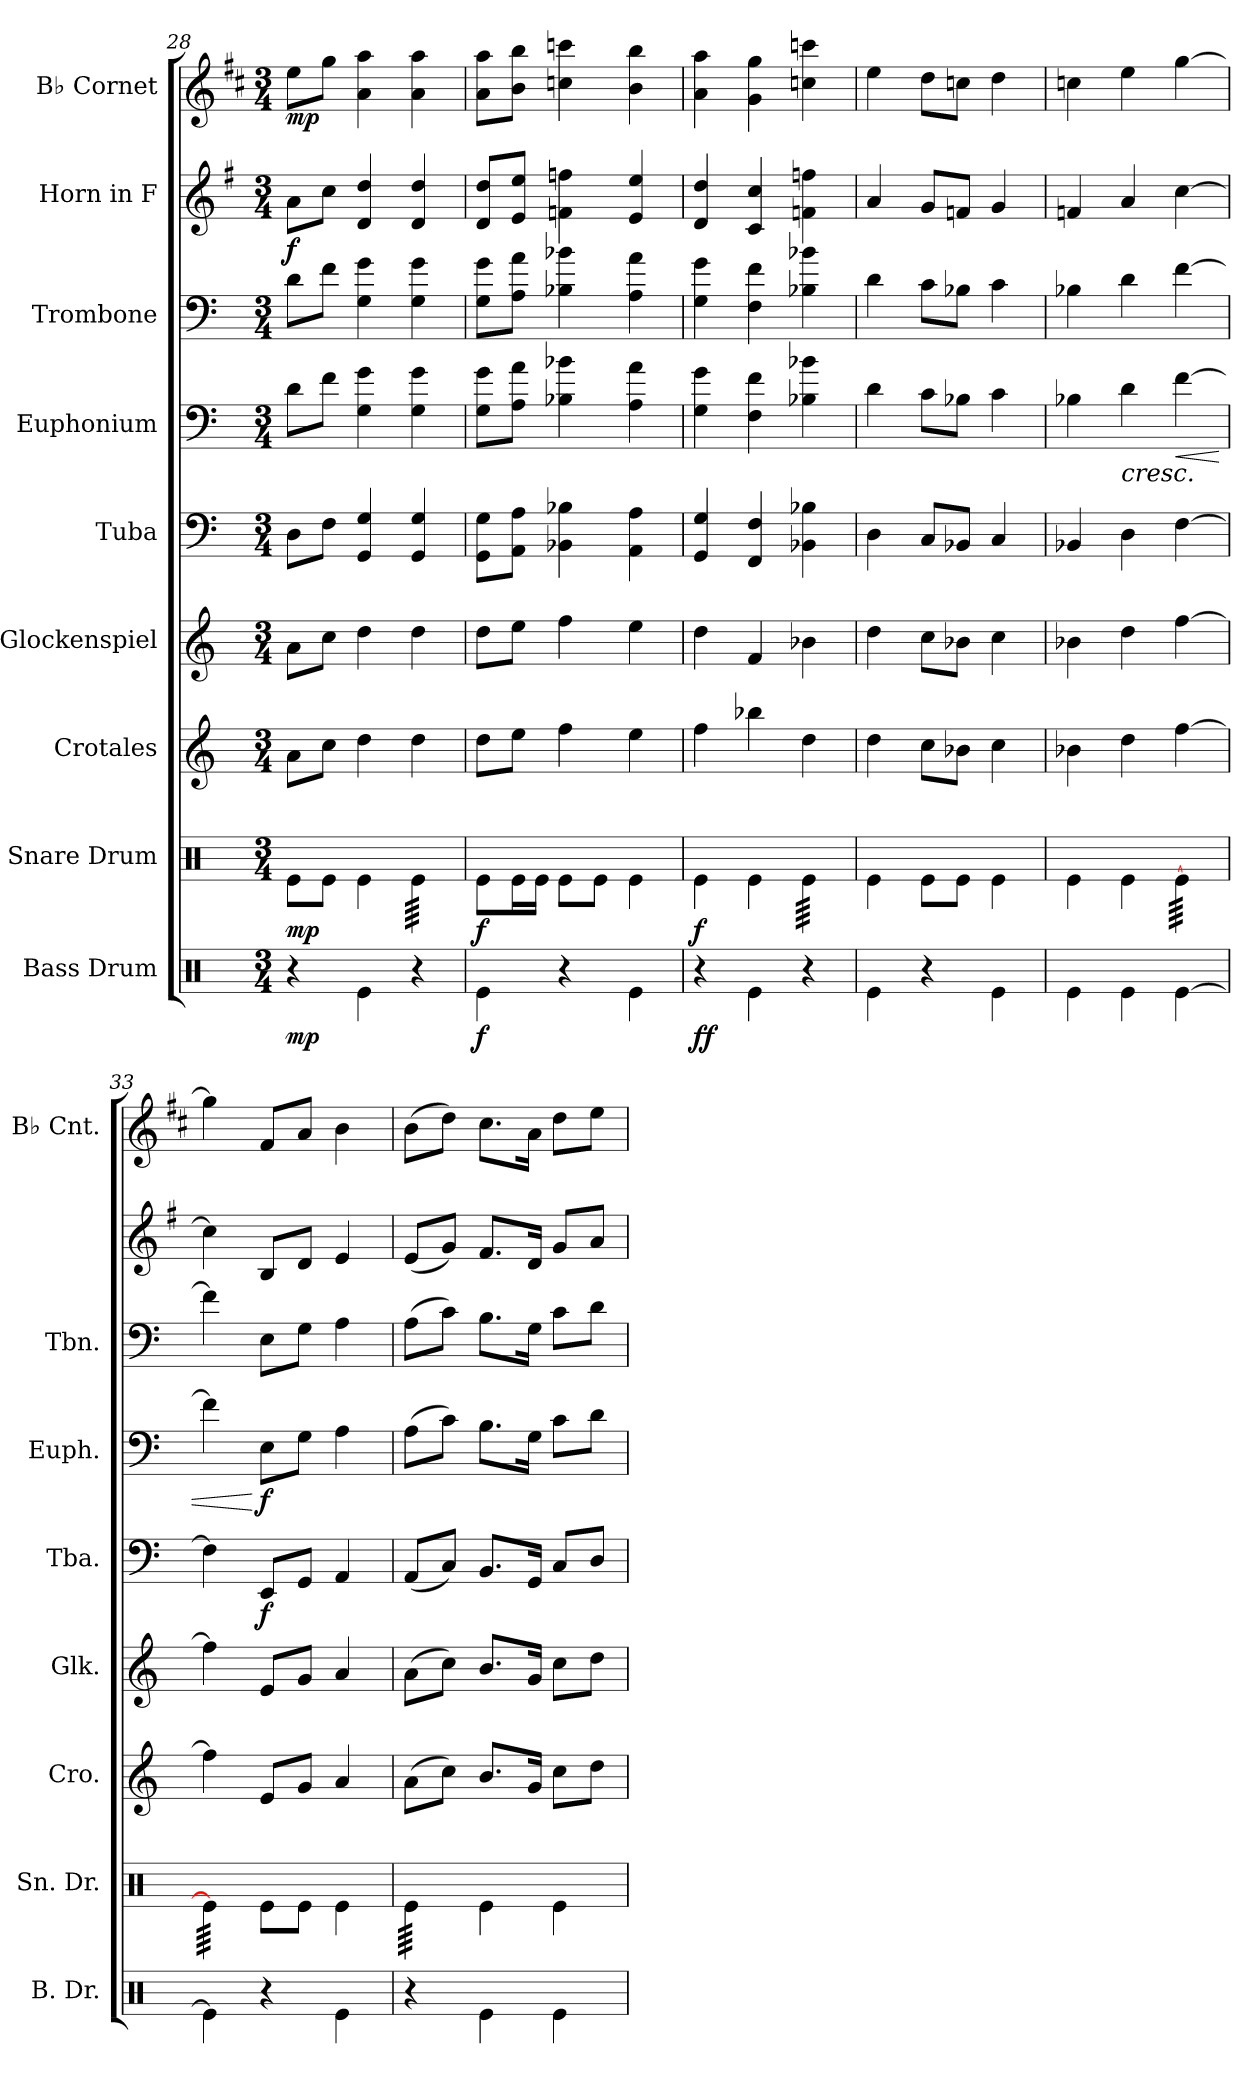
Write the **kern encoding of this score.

**kern	**dynam	**kern	**dynam	**kern	**kern	**kern	**dynam	**kern	**dynam	**kern	**kern	**dynam	**kern	**dynam
*part9	*part9	*part8	*part8	*part7	*part6	*part5	*part5	*part4	*part4	*part3	*part2	*part2	*part1	*part1
*staff9	*staff9	*staff8	*staff8	*staff7	*staff6	*staff5	*staff5	*staff4	*staff4	*staff3	*staff2	*staff2	*staff1	*staff1
*I"Bass Drum	*	*I"Snare Drum	*	*I"Crotales	*I"Glockenspiel	*I"Tuba	*	*I"Euphonium	*	*I"Trombone	*I"Horn in F	*	*I"B♭ Cornet	*
*I'B. Dr.	*	*I'Sn. Dr.	*	*I'Cro.	*I'Glk.	*I'Tba.	*	*I'Euph.	*	*I'Tbn.	*	*	*I'B♭ Cnt.	*
*clefX	*	*clefX	*	*clefG2	*clefG2	*clefF4	*	*clefF4	*	*clefF4	*clefG2	*	*clefG2	*
*	*	*	*	*ITrd-14c-24	*ITrd-14c-24	*	*	*	*	*	*ITrd4c7	*	*ITrd1c2	*
*k[]	*	*k[]	*	*k[]	*k[]	*k[]	*	*k[]	*	*k[]	*k[]	*	*k[]	*
*M3/4	*	*M3/4	*	*M3/4	*M3/4	*M3/4	*	*M3/4	*	*M3/4	*M3/4	*	*M3/4	*
=28	=28	=28	=28	=28	=28	=28	=28	=28	=28	=28	=28	=28	=28	=28
!	!LO:DY:b	!	!LO:DY:b	!	!	!	!	!	!	!	!	!LO:DY:b	!	!LO:DY:b
4r	mp	8Re\L	mp	8aaa\L	8aaa\L	8D\L	.	8d\L	.	8d\L	8d\L	f	8dd\L	mp
.	.	8Re\J	.	8cccc\J	8cccc\J	8F\J	.	8f\J	.	8f\J	8f\J	.	8ff\J	.
4Re\	.	4Re\	.	4dddd\	4dddd\	4GG/ 4G/	.	4G\ 4g\	.	4G\ 4g\	4G/ 4g/	.	4g\ 4gg\	.
*	*	*tremolo	*	*	*	*	*	*	*	*	*	*	*	*
4r	.	64Re\LLLL	.	4dddd\	4dddd\	4GG/ 4G/	.	4G\ 4g\	.	4G\ 4g\	4G/ 4g/	.	4g\ 4gg\	.
.	.	64Re\	.	.	.	.	.	.	.	.	.	.	.	.
.	.	64Re\	.	.	.	.	.	.	.	.	.	.	.	.
.	.	64Re\	.	.	.	.	.	.	.	.	.	.	.	.
.	.	64Re\	.	.	.	.	.	.	.	.	.	.	.	.
.	.	64Re\	.	.	.	.	.	.	.	.	.	.	.	.
.	.	64Re\	.	.	.	.	.	.	.	.	.	.	.	.
.	.	64Re\	.	.	.	.	.	.	.	.	.	.	.	.
.	.	64Re\	.	.	.	.	.	.	.	.	.	.	.	.
.	.	64Re\	.	.	.	.	.	.	.	.	.	.	.	.
.	.	64Re\	.	.	.	.	.	.	.	.	.	.	.	.
.	.	64Re\	.	.	.	.	.	.	.	.	.	.	.	.
.	.	64Re\	.	.	.	.	.	.	.	.	.	.	.	.
.	.	64Re\	.	.	.	.	.	.	.	.	.	.	.	.
.	.	64Re\	.	.	.	.	.	.	.	.	.	.	.	.
.	.	64Re\JJJJ	.	.	.	.	.	.	.	.	.	.	.	.
*	*	*Xtremolo	*	*	*	*	*	*	*	*	*	*	*	*
=29	=29	=29	=29	=29	=29	=29	=29	=29	=29	=29	=29	=29	=29	=29
!	!LO:DY:b	!	!LO:DY:b	!	!	!	!	!	!	!	!	!	!	!
4Re\	f	8Re\L	f	8dddd\L	8dddd\L	8GG\ 8G\L	.	8G\ 8g\L	.	8G\ 8g\L	8G/ 8g/L	.	8g\ 8gg\L	.
.	.	16Re\L	.	8eeee\J	8eeee\J	8AA\ 8A\J	.	8A\ 8a\J	.	8A\ 8a\J	8A/ 8a/J	.	8a\ 8aa\J	.
.	.	16Re\JJ	.	.	.	.	.	.	.	.	.	.	.	.
4r	.	8Re\L	.	4ffff\	4ffff\	4BB-X\ 4B-X\	.	4B-X\ 4b-X\	.	4B-X\ 4b-X\	4B-X\ 4b-X\	.	4b-X\ 4bb-X\	.
.	.	8Re\J	.	.	.	.	.	.	.	.	.	.	.	.
4Re\	.	4Re\	.	4eeee\	4eeee\	4AA\ 4A\	.	4A\ 4a\	.	4A\ 4a\	4A/ 4a/	.	4a\ 4aa\	.
=30	=30	=30	=30	=30	=30	=30	=30	=30	=30	=30	=30	=30	=30	=30
!	!LO:DY:b	!	!LO:DY:b	!	!	!	!	!	!	!	!	!	!	!
4r	ff	4Re\	f	4ffff\	4dddd\	4GG/ 4G/	.	4G\ 4g\	.	4G\ 4g\	4G/ 4g/	.	4g\ 4gg\	.
4Re\	.	4Re\	.	4bbbb-X\	4fff/	4FF/ 4F/	.	4F\ 4f\	.	4F\ 4f\	4F/ 4f/	.	4f\ 4ff\	.
*	*	*tremolo	*	*	*	*	*	*	*	*	*	*	*	*
4r	.	64Re\LLLL	.	4dddd\	4bbb-X\	4BB-X\ 4B-X\	.	4B-X\ 4b-X\	.	4B-X\ 4b-X\	4B-X\ 4b-X\	.	4b-X\ 4bb-X\	.
.	.	64Re\	.	.	.	.	.	.	.	.	.	.	.	.
.	.	64Re\	.	.	.	.	.	.	.	.	.	.	.	.
.	.	64Re\	.	.	.	.	.	.	.	.	.	.	.	.
.	.	64Re\	.	.	.	.	.	.	.	.	.	.	.	.
.	.	64Re\	.	.	.	.	.	.	.	.	.	.	.	.
.	.	64Re\	.	.	.	.	.	.	.	.	.	.	.	.
.	.	64Re\	.	.	.	.	.	.	.	.	.	.	.	.
.	.	64Re\	.	.	.	.	.	.	.	.	.	.	.	.
.	.	64Re\	.	.	.	.	.	.	.	.	.	.	.	.
.	.	64Re\	.	.	.	.	.	.	.	.	.	.	.	.
.	.	64Re\	.	.	.	.	.	.	.	.	.	.	.	.
.	.	64Re\	.	.	.	.	.	.	.	.	.	.	.	.
.	.	64Re\	.	.	.	.	.	.	.	.	.	.	.	.
.	.	64Re\	.	.	.	.	.	.	.	.	.	.	.	.
.	.	64Re\JJJJ	.	.	.	.	.	.	.	.	.	.	.	.
*	*	*Xtremolo	*	*	*	*	*	*	*	*	*	*	*	*
=31	=31	=31	=31	=31	=31	=31	=31	=31	=31	=31	=31	=31	=31	=31
4Re\	.	4Re\	.	4dddd\	4dddd\	4D\	.	4d\	.	4d\	4d/	.	4dd\	.
4r	.	8Re\L	.	8cccc\L	8cccc\L	8C/L	.	8c\L	.	8c\L	8c/L	.	8cc\L	.
.	.	8Re\J	.	8bbb-X\J	8bbb-X\J	8BB-X/J	.	8B-X\J	.	8B-X\J	8B-X/J	.	8b-X\J	.
4Re\	.	4Re\	.	4cccc\	4cccc\	4C/	.	4c\	.	4c\	4c/	.	4cc\	.
=32	=32	=32	=32	=32	=32	=32	=32	=32	=32	=32	=32	=32	=32	=32
4Re\	.	4Re\	.	4bbb-X\	4bbb-X\	4BB-X/	.	4B-X\	.	4B-X\	4B-X/	.	4b-X\	.
!	!	!	!	!	!	!	!	!	!LO:HP:b	!	!	!	!	!
4Re\	.	4Re\	.	4dddd\	4dddd\	4D\	.	4d\	<	4d\	4d/	.	4dd\	.
!	!	!	!	!	!	!	!	!	!LO:HP:b	!	!	!	!	!
*	*	*tremolo	*	*	*	*	*	*	*	*	*	*	*	*
[4Re\	.	[64Re\LLLL	.	[4ffff\	[4ffff\	[4F\	.	[4f\	<	[4f\	[4f\	.	[4ff\	.
.	.	64Re\	.	.	.	.	.	.	.	.	.	.	.	.
.	.	64Re\	.	.	.	.	.	.	.	.	.	.	.	.
.	.	64Re\	.	.	.	.	.	.	.	.	.	.	.	.
.	.	64Re\	.	.	.	.	.	.	.	.	.	.	.	.
.	.	64Re\	.	.	.	.	.	.	.	.	.	.	.	.
.	.	64Re\	.	.	.	.	.	.	.	.	.	.	.	.
.	.	64Re\	.	.	.	.	.	.	.	.	.	.	.	.
.	.	64Re\	.	.	.	.	.	.	.	.	.	.	.	.
.	.	64Re\	.	.	.	.	.	.	.	.	.	.	.	.
.	.	64Re\	.	.	.	.	.	.	.	.	.	.	.	.
.	.	64Re\	.	.	.	.	.	.	.	.	.	.	.	.
.	.	64Re\	.	.	.	.	.	.	.	.	.	.	.	.
.	.	64Re\	.	.	.	.	.	.	.	.	.	.	.	.
.	.	64Re\	.	.	.	.	.	.	.	.	.	.	.	.
.	.	64Re\JJJJ	.	.	.	.	.	.	.	.	.	.	.	.
=33	=33	=33	=33	=33	=33	=33	=33	=33	=33	=33	=33	=33	=33	=33
4Re\]	.	64Re\]LLLL	.	4ffff\]	4ffff\]	4F\]	.	4f\]	.	4f\]	4f\]	.	4ff\]	.
.	.	64Re\	.	.	.	.	.	.	.	.	.	.	.	.
.	.	64Re\	.	.	.	.	.	.	.	.	.	.	.	.
.	.	64Re\	.	.	.	.	.	.	.	.	.	.	.	.
.	.	64Re\	.	.	.	.	.	.	.	.	.	.	.	.
.	.	64Re\	.	.	.	.	.	.	.	.	.	.	.	.
.	.	64Re\	.	.	.	.	.	.	.	.	.	.	.	.
.	.	64Re\	.	.	.	.	.	.	.	.	.	.	.	.
.	.	64Re\	.	.	.	.	.	.	.	.	.	.	.	.
.	.	64Re\	.	.	.	.	.	.	.	.	.	.	.	.
.	.	64Re\	.	.	.	.	.	.	.	.	.	.	.	.
.	.	64Re\	.	.	.	.	.	.	.	.	.	.	.	.
.	.	64Re\	.	.	.	.	.	.	.	.	.	.	.	.
.	.	64Re\	.	.	.	.	.	.	.	.	.	.	.	.
.	.	64Re\	.	.	.	.	.	.	.	.	.	.	.	.
.	.	64Re\JJJJ	.	.	.	.	.	.	.	.	.	.	.	.
*	*	*Xtremolo	*	*	*	*	*	*	*	*	*	*	*	*
!	!	!	!	!	!	!	!LO:DY:b	!	!LO:DY:n=1:b	!	!	!	!	!
4r	.	8Re\L	.	8eee/L	8eee/L	8EE/L	f	8E\L	[ [ f	8E\L	8E/L	.	8e/L	.
.	.	8Re\J	.	8ggg/J	8ggg/J	8GG/J	.	8G\J	.	8G\J	8G/J	.	8g/J	.
4Re\	.	4Re\	.	4aaa/	4aaa/	4AA/	.	4A\	.	4A\	4A/	.	4a\	.
!!LO:PB:g=z
=34	=34	=34	=34	=34	=34	=34	=34	=34	=34	=34	=34	=34	=34	=34
*	*	*tremolo	*	*	*	*	*	*	*	*	*	*	*	*
4r	.	64Re\LLLL	.	(8aaa\L	(8aaa\L	(8AA/L	.	(8A\L	.	(8A\L	(8A/L	.	(8a\L	.
.	.	64Re\	.	.	.	.	.	.	.	.	.	.	.	.
.	.	64Re\	.	.	.	.	.	.	.	.	.	.	.	.
.	.	64Re\	.	.	.	.	.	.	.	.	.	.	.	.
.	.	64Re\	.	.	.	.	.	.	.	.	.	.	.	.
.	.	64Re\	.	.	.	.	.	.	.	.	.	.	.	.
.	.	64Re\	.	.	.	.	.	.	.	.	.	.	.	.
.	.	64Re\	.	.	.	.	.	.	.	.	.	.	.	.
.	.	64Re\	.	8cccc\J)	8cccc\J)	8C/J)	.	8c\J)	.	8c\J)	8c/J)	.	8cc\J)	.
.	.	64Re\	.	.	.	.	.	.	.	.	.	.	.	.
.	.	64Re\	.	.	.	.	.	.	.	.	.	.	.	.
.	.	64Re\	.	.	.	.	.	.	.	.	.	.	.	.
.	.	64Re\	.	.	.	.	.	.	.	.	.	.	.	.
.	.	64Re\	.	.	.	.	.	.	.	.	.	.	.	.
.	.	64Re\	.	.	.	.	.	.	.	.	.	.	.	.
.	.	64Re\JJJJ	.	.	.	.	.	.	.	.	.	.	.	.
*	*	*Xtremolo	*	*	*	*	*	*	*	*	*	*	*	*
4Re\	.	4Re\	.	8.bbb/L	8.bbb/L	8.BB/L	.	8.B\L	.	8.B\L	8.B/L	.	8.b\L	.
.	.	.	.	16ggg/Jk	16ggg/Jk	16GG/Jk	.	16G\Jk	.	16G\Jk	16G/Jk	.	16g\Jk	.
4Re\	.	4Re\	.	8cccc\L	8cccc\L	8C/L	.	8c\L	.	8c\L	8c/L	.	8cc\L	.
.	.	.	.	8dddd\J	8dddd\J	8D/J	.	8d\J	.	8d\J	8d/J	.	8dd\J	.
=	=	=	=	=	=	=	=	=	=	=	=	=	=	=
*-	*-	*-	*-	*-	*-	*-	*-	*-	*-	*-	*-	*-	*-	*-
